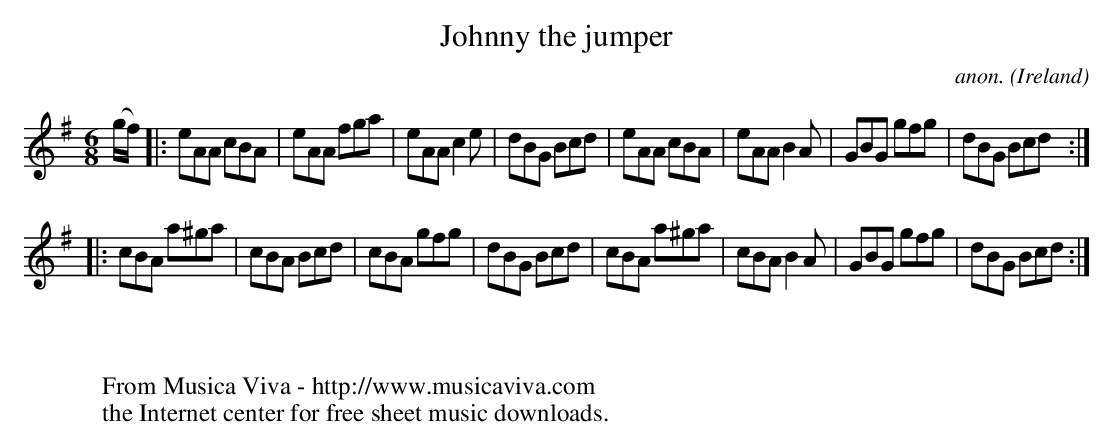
X:1
T:Johnny the jumper
C:anon.
O:Ireland
M:6/8
L:1/8
K:Ador
(g/f/)|:eAA cBA|eAA fga|eAA c2e|dBG Bcd|eAA cBA|eAA B2A|GBG gfg|dBG Bcd:|
|:cBA a^ga|cBA Bcd|cBA gfg|dBG Bcd|cBA a^ga|cBA B2A|GBG gfg|dBG Bcd:|
W:
W:
W: From Musica Viva - http://www.musicaviva.com
W: the Internet center for free sheet music downloads.
